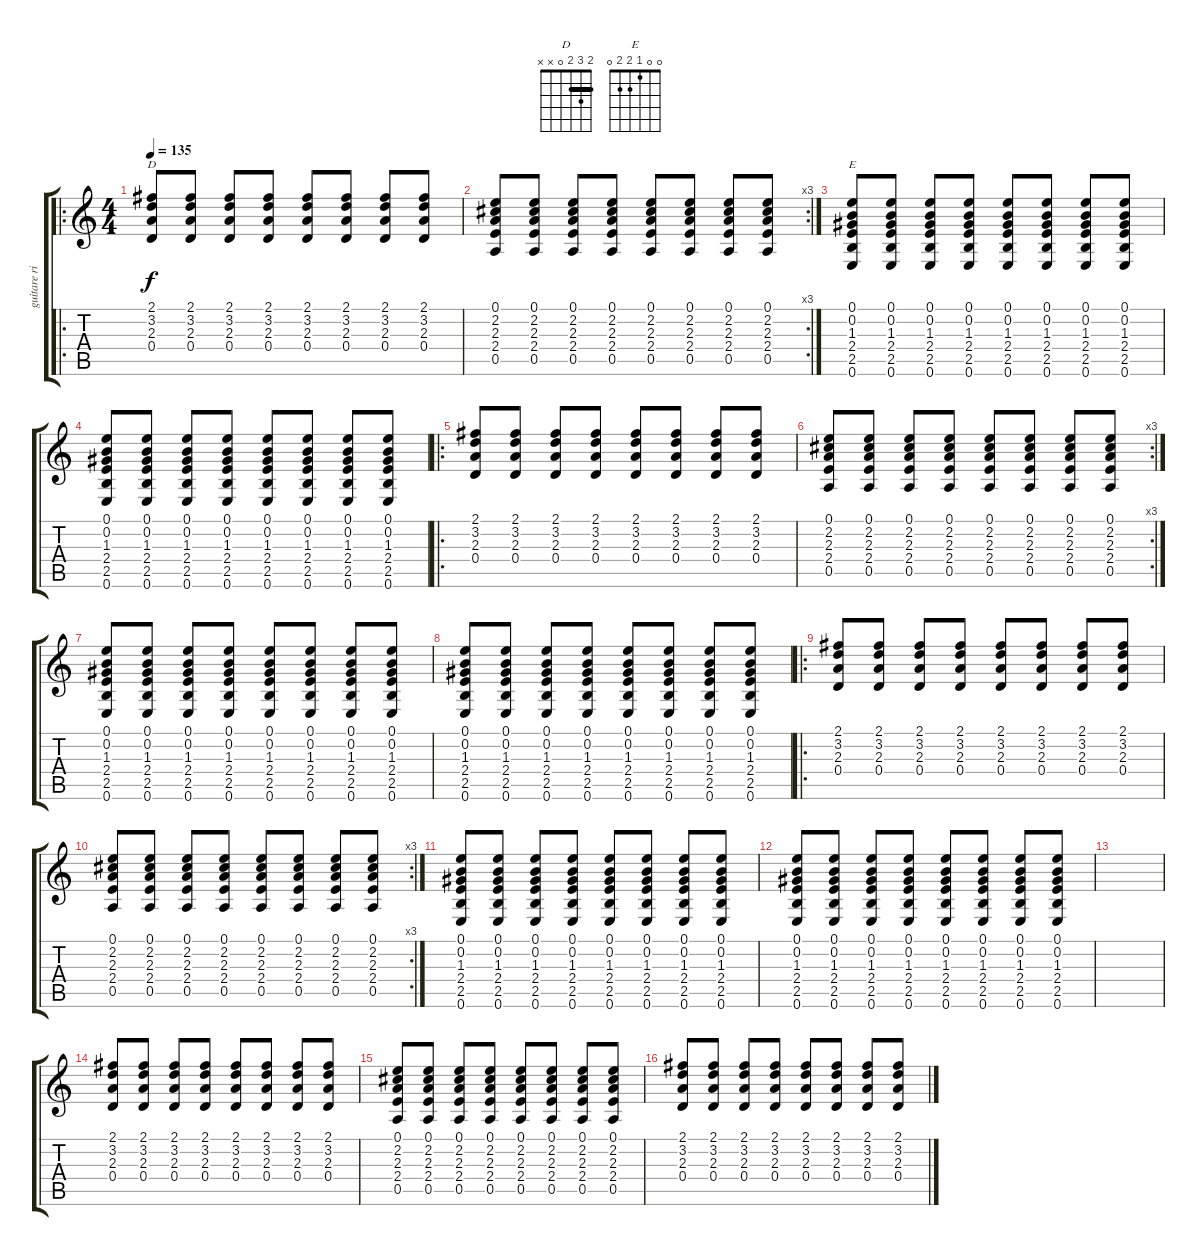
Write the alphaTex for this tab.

\track ("guitare riff" "guitare ri") {instrument electricguitarclean}
\staff {score tabs}
\tuning (E4 B3 G3 D3 A2 E2) {hide}
\chord ("D" 2 3 2 0 x x) {barre 2}
\chord ("E" 0 0 1 2 2 0)
\ro
\ts (4 4)
\tempo 135
\clef g2
\ks c
(2.1 3.2 2.3 0.4).8{ch "D" dy f} (2.1 3.2 2.3 0.4).8 (2.1 3.2 2.3 0.4).8 (2.1 3.2 2.3 0.4).8 (2.1 3.2 2.3 0.4).8 (2.1 3.2 2.3 0.4).8 (2.1 3.2 2.3 0.4).8 (2.1 3.2 2.3 0.4).8 |
\rc 3
(0.1 2.2 2.3 2.4 0.5).8 (0.1 2.2 2.3 2.4 0.5).8 (0.1 2.2 2.3 2.4 0.5).8 (0.1 2.2 2.3 2.4 0.5).8 (0.1 2.2 2.3 2.4 0.5).8 (0.1 2.2 2.3 2.4 0.5).8 (0.1 2.2 2.3 2.4 0.5).8 (0.1 2.2 2.3 2.4 0.5).8 |
(0.1 0.2 1.3 2.4 2.5 0.6).8{ch "E"} (0.1 0.2 1.3 2.4 2.5 0.6).8 (0.1 0.2 1.3 2.4 2.5 0.6).8 (0.1 0.2 1.3 2.4 2.5 0.6).8 (0.1 0.2 1.3 2.4 2.5 0.6).8 (0.1 0.2 1.3 2.4 2.5 0.6).8 (0.1 0.2 1.3 2.4 2.5 0.6).8 (0.1 0.2 1.3 2.4 2.5 0.6).8 |
(0.1 0.2 1.3 2.4 2.5 0.6).8 (0.1 0.2 1.3 2.4 2.5 0.6).8 (0.1 0.2 1.3 2.4 2.5 0.6).8 (0.1 0.2 1.3 2.4 2.5 0.6).8 (0.1 0.2 1.3 2.4 2.5 0.6).8 (0.1 0.2 1.3 2.4 2.5 0.6).8 (0.1 0.2 1.3 2.4 2.5 0.6).8 (0.1 0.2 1.3 2.4 2.5 0.6).8 |
\ro
(2.1 3.2 2.3 0.4).8 (2.1 3.2 2.3 0.4).8 (2.1 3.2 2.3 0.4).8 (2.1 3.2 2.3 0.4).8 (2.1 3.2 2.3 0.4).8 (2.1 3.2 2.3 0.4).8 (2.1 3.2 2.3 0.4).8 (2.1 3.2 2.3 0.4).8 |
\rc 3
(0.1 2.2 2.3 2.4 0.5).8 (0.1 2.2 2.3 2.4 0.5).8 (0.1 2.2 2.3 2.4 0.5).8 (0.1 2.2 2.3 2.4 0.5).8 (0.1 2.2 2.3 2.4 0.5).8 (0.1 2.2 2.3 2.4 0.5).8 (0.1 2.2 2.3 2.4 0.5).8 (0.1 2.2 2.3 2.4 0.5).8 |
(0.1 0.2 1.3 2.4 2.5 0.6).8 (0.1 0.2 1.3 2.4 2.5 0.6).8 (0.1 0.2 1.3 2.4 2.5 0.6).8 (0.1 0.2 1.3 2.4 2.5 0.6).8 (0.1 0.2 1.3 2.4 2.5 0.6).8 (0.1 0.2 1.3 2.4 2.5 0.6).8 (0.1 0.2 1.3 2.4 2.5 0.6).8 (0.1 0.2 1.3 2.4 2.5 0.6).8 |
(0.1 0.2 1.3 2.4 2.5 0.6).8 (0.1 0.2 1.3 2.4 2.5 0.6).8 (0.1 0.2 1.3 2.4 2.5 0.6).8 (0.1 0.2 1.3 2.4 2.5 0.6).8 (0.1 0.2 1.3 2.4 2.5 0.6).8 (0.1 0.2 1.3 2.4 2.5 0.6).8 (0.1 0.2 1.3 2.4 2.5 0.6).8 (0.1 0.2 1.3 2.4 2.5 0.6).8 |
\ro
(2.1 3.2 2.3 0.4).8 (2.1 3.2 2.3 0.4).8 (2.1 3.2 2.3 0.4).8 (2.1 3.2 2.3 0.4).8 (2.1 3.2 2.3 0.4).8 (2.1 3.2 2.3 0.4).8 (2.1 3.2 2.3 0.4).8 (2.1 3.2 2.3 0.4).8 |
\rc 3
(0.1 2.2 2.3 2.4 0.5).8 (0.1 2.2 2.3 2.4 0.5).8 (0.1 2.2 2.3 2.4 0.5).8 (0.1 2.2 2.3 2.4 0.5).8 (0.1 2.2 2.3 2.4 0.5).8 (0.1 2.2 2.3 2.4 0.5).8 (0.1 2.2 2.3 2.4 0.5).8 (0.1 2.2 2.3 2.4 0.5).8 |
(0.1 0.2 1.3 2.4 2.5 0.6).8 (0.1 0.2 1.3 2.4 2.5 0.6).8 (0.1 0.2 1.3 2.4 2.5 0.6).8 (0.1 0.2 1.3 2.4 2.5 0.6).8 (0.1 0.2 1.3 2.4 2.5 0.6).8 (0.1 0.2 1.3 2.4 2.5 0.6).8 (0.1 0.2 1.3 2.4 2.5 0.6).8 (0.1 0.2 1.3 2.4 2.5 0.6).8 |
(0.1 0.2 1.3 2.4 2.5 0.6).8 (0.1 0.2 1.3 2.4 2.5 0.6).8 (0.1 0.2 1.3 2.4 2.5 0.6).8 (0.1 0.2 1.3 2.4 2.5 0.6).8 (0.1 0.2 1.3 2.4 2.5 0.6).8 (0.1 0.2 1.3 2.4 2.5 0.6).8 (0.1 0.2 1.3 2.4 2.5 0.6).8 (0.1 0.2 1.3 2.4 2.5 0.6).8 |
|
(2.1 3.2 2.3 0.4).8 (2.1 3.2 2.3 0.4).8 (2.1 3.2 2.3 0.4).8 (2.1 3.2 2.3 0.4).8 (2.1 3.2 2.3 0.4).8 (2.1 3.2 2.3 0.4).8 (2.1 3.2 2.3 0.4).8 (2.1 3.2 2.3 0.4).8 |
(0.1 2.2 2.3 2.4 0.5).8 (0.1 2.2 2.3 2.4 0.5).8 (0.1 2.2 2.3 2.4 0.5).8 (0.1 2.2 2.3 2.4 0.5).8 (0.1 2.2 2.3 2.4 0.5).8 (0.1 2.2 2.3 2.4 0.5).8 (0.1 2.2 2.3 2.4 0.5).8 (0.1 2.2 2.3 2.4 0.5).8 |
(2.1 3.2 2.3 0.4).8 (2.1 3.2 2.3 0.4).8 (2.1 3.2 2.3 0.4).8 (2.1 3.2 2.3 0.4).8 (2.1 3.2 2.3 0.4).8 (2.1 3.2 2.3 0.4).8 (2.1 3.2 2.3 0.4).8 (2.1 3.2 2.3 0.4).8
